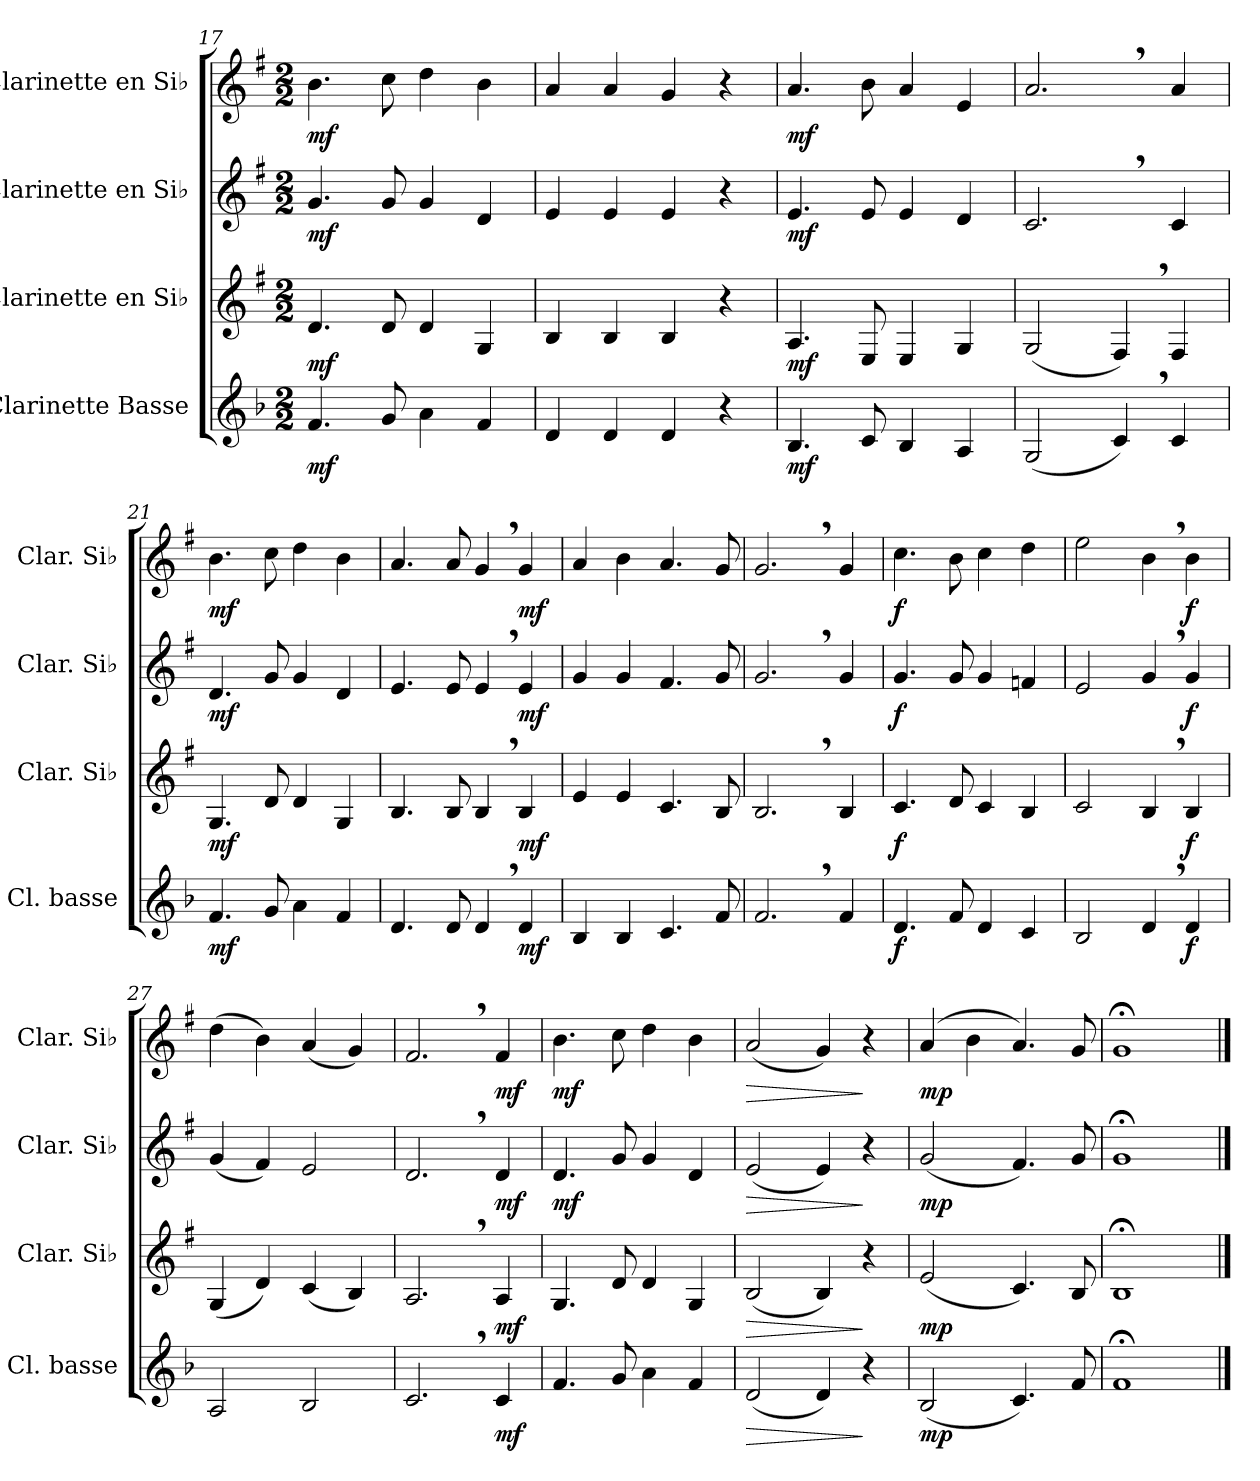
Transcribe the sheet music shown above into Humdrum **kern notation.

**kern	**dynam	**kern	**dynam	**kern	**dynam	**kern	**dynam
*part4	*part4	*part3	*part3	*part2	*part2	*part1	*part1
*staff4	*staff4	*staff3	*staff3	*staff2	*staff2	*staff1	*staff1
*I"Clarinette Basse	*	*I"Clarinette en Si♭	*	*I"Clarinette en Si♭	*	*I"Clarinette en Si♭	*
*I'Cl. basse	*	*I'Clar. Si♭	*	*I'Clar. Si♭	*	*I'Clar. Si♭	*
!!LO:PB:g=z
*clefG2	*	*clefG2	*	*clefG2	*	*clefG2	*
*ITrd8c14	*	*ITrd1c2	*	*ITrd1c2	*	*ITrd1c2	*
*k[b-]	*	*k[b-]	*	*k[b-]	*	*k[b-]	*
*M2/2	*	*M2/2	*	*M2/2	*	*M2/2	*
=17	=17	=17	=17	=17	=17	=17	=17
!	!LO:DY:b	!	!LO:DY:b	!	!LO:DY:b	!	!LO:DY:b
4.F/	mf	4.c/	mf	4.f/	mf	4.a\	mf
8G/	.	8c/	.	8f/	.	8b-\	.
4A\	.	4c/	.	4f/	.	4cc\	.
4F/	.	4F/	.	4c/	.	4a\	.
=18	=18	=18	=18	=18	=18	=18	=18
4D/	.	4A/	.	4d/	.	4g/	.
4D/	.	4A/	.	4d/	.	4g/	.
4D/	.	4A/	.	4d/	.	4f/	.
4r	.	4r	.	4r	.	4r	.
=19	=19	=19	=19	=19	=19	=19	=19
!	!LO:DY:b	!	!LO:DY:b	!	!LO:DY:b	!	!LO:DY:b
4.BB-/	mf	4.G/	mf	4.d/	mf	4.g/	mf
8C/	.	8D/	.	8d/	.	8a\	.
4BB-/	.	4D/	.	4d/	.	4g/	.
4AA/	.	4F/	.	4c/	.	4d/	.
=20	=20	=20	=20	=20	=20	=20	=20
(2GG/	.	(2F/	.	2.B-,/	.	2.g,/	.
4C,/)	.	4E,/)	.	.	.	.	.
4C/	.	4E/	.	4B-/	.	4g/	.
!!LO:LB:g=z
=21	=21	=21	=21	=21	=21	=21	=21
!	!LO:DY:b	!	!LO:DY:b	!	!LO:DY:b	!	!LO:DY:b
4.F/	mf	4.F/	mf	4.c/	mf	4.a\	mf
8G/	.	8c/	.	8f/	.	8b-\	.
4A\	.	4c/	.	4f/	.	4cc\	.
4F/	.	4F/	.	4c/	.	4a\	.
=22	=22	=22	=22	=22	=22	=22	=22
4.D/	.	4.A/	.	4.d/	.	4.g/	.
8D/	.	8A/	.	8d/	.	8g/	.
4D,/	.	4A,/	.	4d,/	.	4f,/	.
!	!LO:DY:b	!	!LO:DY:b	!	!LO:DY:b	!	!LO:DY:b
4D/	mf	4A/	mf	4d/	mf	4f/	mf
=23	=23	=23	=23	=23	=23	=23	=23
4BB-/	.	4d/	.	4f/	.	4g/	.
4BB-/	.	4d/	.	4f/	.	4a\	.
4.C/	.	4.B-/	.	4.e/	.	4.g/	.
8F/	.	8A/	.	8f/	.	8f/	.
=24	=24	=24	=24	=24	=24	=24	=24
2.F,/	.	2.A,/	.	2.f,/	.	2.f,/	.
4F/	.	4A/	.	4f/	.	4f/	.
!!LO:LB:g=z
=25	=25	=25	=25	=25	=25	=25	=25
!	!LO:DY:b	!	!LO:DY:b	!	!LO:DY:b	!	!LO:DY:b
4.D/	f	4.B-/	f	4.f/	f	4.b-\	f
8F/	.	8c/	.	8f/	.	8a\	.
4D/	.	4B-/	.	4f/	.	4b-\	.
4C/	.	4A/	.	4e-X/	.	4cc\	.
=26	=26	=26	=26	=26	=26	=26	=26
2BB-/	.	2B-/	.	2d/	.	2dd\	.
4D,/	.	4A,/	.	4f,/	.	4a,\	.
!	!LO:DY:b	!	!LO:DY:b	!	!LO:DY:b	!	!LO:DY:b
4D/	f	4A/	f	4f/	f	4a\	f
=27	=27	=27	=27	=27	=27	=27	=27
2AA/	.	(4F/	.	(4f/	.	(4cc\	.
.	.	4c/)	.	4e/)	.	4a\)	.
2BB-/	.	(4B-/	.	2d/	.	(4g/	.
.	.	4A/)	.	.	.	4f/)	.
=28	=28	=28	=28	=28	=28	=28	=28
2.C,/	.	2.G,/	.	2.c,/	.	2.e,/	.
!	!LO:DY:b	!	!LO:DY:b	!	!LO:DY:b	!	!LO:DY:b
4C/	mf	4G/	mf	4c/	mf	4e/	mf
!!LO:LB:g=z
=29	=29	=29	=29	=29	=29	=29	=29
!	!LO:DY:b	!	!	!	!	!	!
!	!LO:DY:n=1:a	!	!	!	!LO:DY:b	!	!LO:DY:b
4.F/	mf mf	4.F/	.	4.c/	mf	4.a\	mf
8G/	.	8c/	.	8f/	.	8b-\	.
4A\	.	4c/	.	4f/	.	4cc\	.
4F/	.	4F/	.	4c/	.	4a\	.
=30	=30	=30	=30	=30	=30	=30	=30
!	!LO:HP:b	!	!LO:HP:b	!	!LO:HP:b	!	!LO:HP:b
(2D/	>	(2A/	>	(2d/	>	(2g/	>
4D/)	.	4A/)	.	4d/)	.	4f/)	.
4r	]	4r	]	4r	]	4r	]
=31	=31	=31	=31	=31	=31	=31	=31
!	!LO:DY:b	!	!LO:DY:b	!	!LO:DY:b	!	!LO:DY:b
(2BB-/	mp	(2d/	mp	(2f/	mp	(4g/	mp
.	.	.	.	.	.	4a\	.
4.C/)	.	4.B-/)	.	4.e/)	.	4.g/)	.
8F/	.	8A/	.	8f/	.	8f/	.
=32	=32	=32	=32	=32	=32	=32	=32
1F;<	.	1A;<	.	1f;<	.	1f;<	.
==	==	==	==	==	==	==	==
*-	*-	*-	*-	*-	*-	*-	*-
